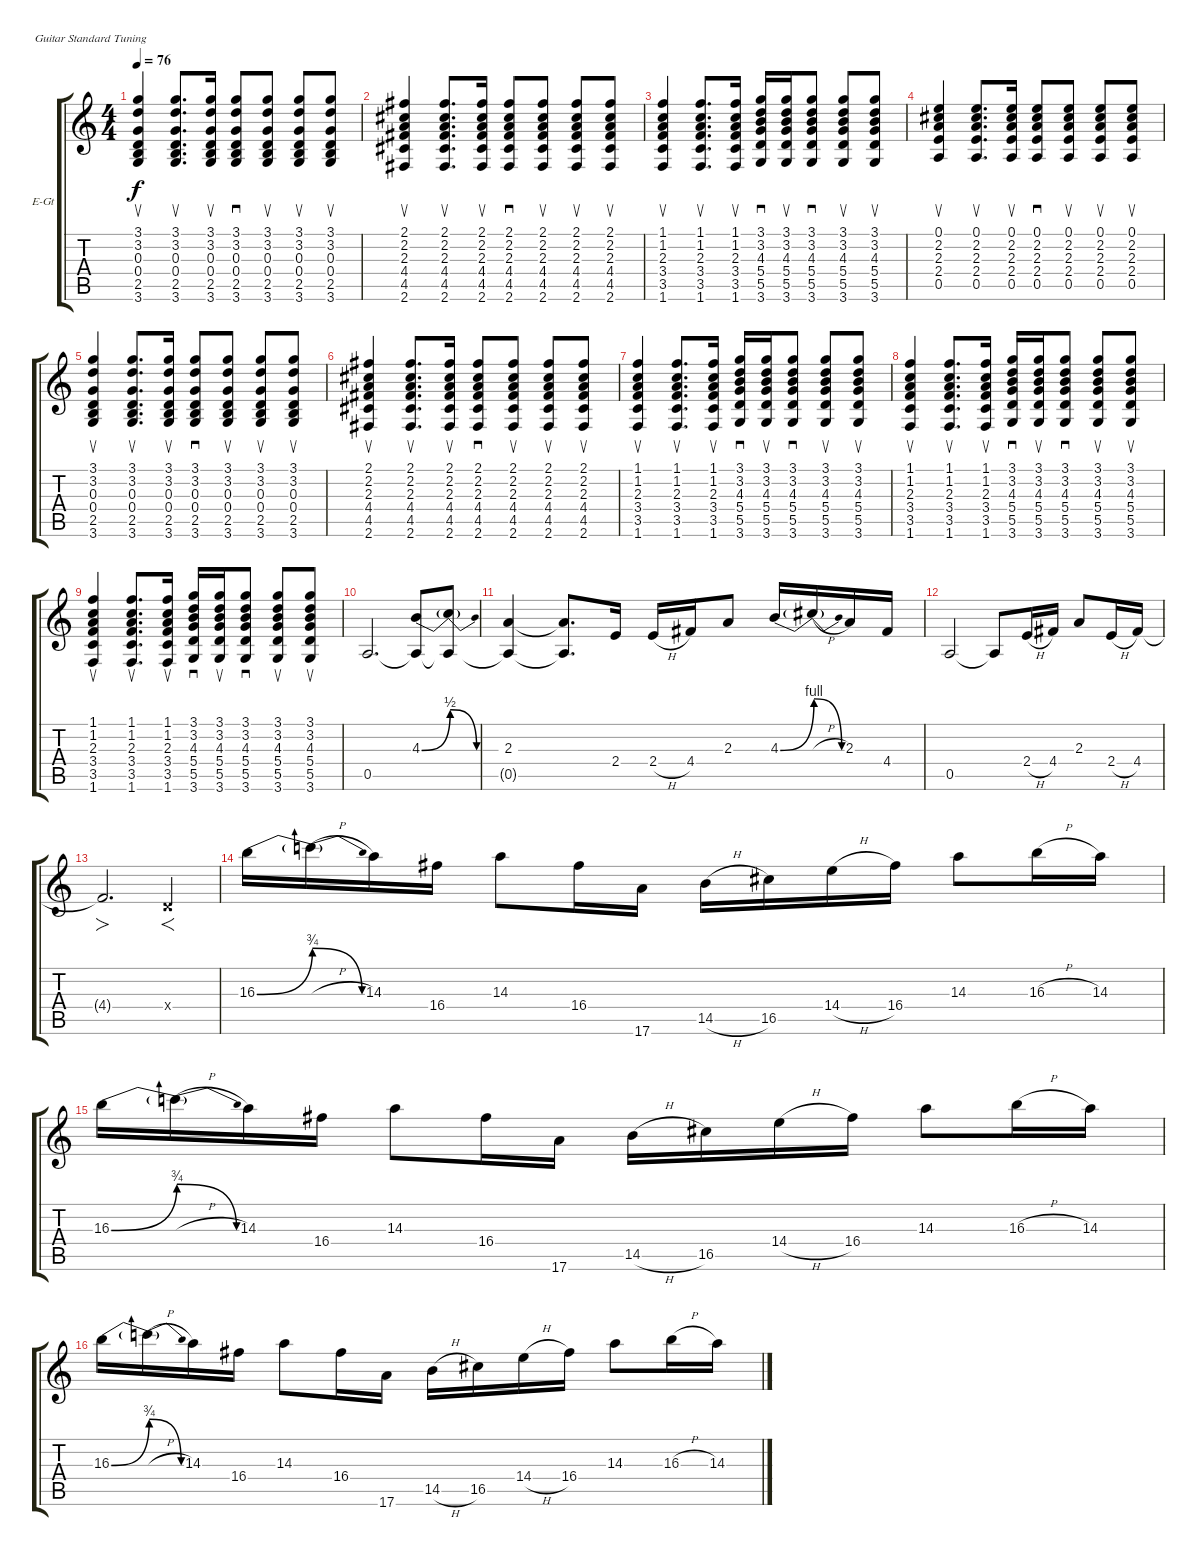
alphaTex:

\bracketExtendMode groupsimilarinstruments
\firstSystemTrackNameOrientation horizontal
\otherSystemsTrackNameOrientation horizontal
\track ("Distorted Rhythm Guitar" "E-Gt") {instrument overdrivenguitar}
\staff {score tabs}
\tuning (E4 B3 G3 D3 A2 E2)
\ts (4 4)
\tempo 76
\clef g2
\ks c
(3.1 3.2 0.3 0.4 2.5 3.6).4{su dy f} (3.1 3.2 0.3 0.4 2.5 3.6).8{d su} (3.1 3.2 0.3 0.4 2.5 3.6).16{su} (3.1 3.2 0.3 0.4 2.5 3.6).8{sd} (3.1 3.2 0.3 0.4 2.5 3.6).8{su} (3.1 3.2 0.3 0.4 2.5 3.6).8{su} (3.1 3.2 0.3 0.4 2.5 3.6).8{su} |
(2.1 2.2 2.3 4.4 4.5 2.6).4{su} (2.1 2.2 2.3 4.4 4.5 2.6).8{d su} (2.1 2.2 2.3 4.4 4.5 2.6).16{su} (2.1 2.2 2.3 4.4 4.5 2.6).8{sd} (2.1 2.2 2.3 4.4 4.5 2.6).8{su} (2.1 2.2 2.3 4.4 4.5 2.6).8{su} (2.1 2.2 2.3 4.4 4.5 2.6).8{su} |
(1.1 1.2 2.3 3.4 3.5 1.6).4{su} (1.1 1.2 2.3 3.4 3.5 1.6).8{d su} (1.1 1.2 2.3 3.4 3.5 1.6).16{su} (3.1 3.2 4.3 5.4 5.5 3.6).16{sd} (3.1 3.2 4.3 5.4 5.5 3.6).16{su} (3.1 3.2 4.3 5.4 5.5 3.6).8{sd} (3.1 3.2 4.3 5.4 5.5 3.6).8{su} (3.1 3.2 4.3 5.4 5.5 3.6).8{su} |
(0.1 2.2 2.3 2.4 0.5).4{su} (0.1 2.2 2.3 2.4 0.5).8{d su} (0.1 2.2 2.3 2.4 0.5).16{su} (0.1 2.2 2.3 2.4 0.5).8{sd} (0.1 2.2 2.3 2.4 0.5).8{su} (0.1 2.2 2.3 2.4 0.5).8{su} (0.1 2.2 2.3 2.4 0.5).8{su} |
(3.1 3.2 0.3 0.4 2.5 3.6).4{su} (3.1 3.2 0.3 0.4 2.5 3.6).8{d su} (3.1 3.2 0.3 0.4 2.5 3.6).16{su} (3.1 3.2 0.3 0.4 2.5 3.6).8{sd} (3.1 3.2 0.3 0.4 2.5 3.6).8{su} (3.1 3.2 0.3 0.4 2.5 3.6).8{su} (3.1 3.2 0.3 0.4 2.5 3.6).8{su} |
(2.1 2.2 2.3 4.4 4.5 2.6).4{su} (2.1 2.2 2.3 4.4 4.5 2.6).8{d su} (2.1 2.2 2.3 4.4 4.5 2.6).16{su} (2.1 2.2 2.3 4.4 4.5 2.6).8{sd} (2.1 2.2 2.3 4.4 4.5 2.6).8{su} (2.1 2.2 2.3 4.4 4.5 2.6).8{su} (2.1 2.2 2.3 4.4 4.5 2.6).8{su} |
(1.1 1.2 2.3 3.4 3.5 1.6).4{su} (1.1 1.2 2.3 3.4 3.5 1.6).8{d su} (1.1 1.2 2.3 3.4 3.5 1.6).16{su} (3.1 3.2 4.3 5.4 5.5 3.6).16{sd} (3.1 3.2 4.3 5.4 5.5 3.6).16{su} (3.1 3.2 4.3 5.4 5.5 3.6).8{sd} (3.1 3.2 4.3 5.4 5.5 3.6).8{su} (3.1 3.2 4.3 5.4 5.5 3.6).8{su} |
(1.1 1.2 2.3 3.4 3.5 1.6).4{su} (1.1 1.2 2.3 3.4 3.5 1.6).8{d su} (1.1 1.2 2.3 3.4 3.5 1.6).16{su} (3.1 3.2 4.3 5.4 5.5 3.6).16{sd} (3.1 3.2 4.3 5.4 5.5 3.6).16{su} (3.1 3.2 4.3 5.4 5.5 3.6).8{sd} (3.1 3.2 4.3 5.4 5.5 3.6).8{su} (3.1 3.2 4.3 5.4 5.5 3.6).8{su} |
(1.1 1.2 2.3 3.4 3.5 1.6).4{su} (1.1 1.2 2.3 3.4 3.5 1.6).8{d su} (1.1 1.2 2.3 3.4 3.5 1.6).16{su} (3.1 3.2 4.3 5.4 5.5 3.6).16{sd} (3.1 3.2 4.3 5.4 5.5 3.6).16{su} (3.1 3.2 4.3 5.4 5.5 3.6).8{sd} (3.1 3.2 4.3 5.4 5.5 3.6).8{su} (3.1 3.2 4.3 5.4 5.5 3.6).8{su} |
0.5.2{d} (4.3{be (bend 0 0 30.599999999999998 2)} 0.5{t}).8 (4.3{be (release 0 2 60 0) t} 0.5{t}).8 |
(2.3 0.5{t}).4 (2.3{t} 0.5{t}).8{d} 2.4.16 2.4{h}.16 4.4.16 2.3.8 4.3{be (bend 0 0 60 4)}.16 4.3{be (release 0 4 60 0) h t}.16 2.3.16 4.4.16 |
0.5.2 0.5{t}.8 2.4{h}.16 4.4.16 2.3.8 2.4{h}.16 4.4.16 |
4.4{t}.2{fo d} 0.4{x}.4{f} |
16.3{be (bend 0 0 59.4 3)}.16 16.3{be (release 0 3 60 0) h t}.16 14.3.16 16.4.16 14.3.8 16.4.16 17.6.16 14.5{h}.16 16.5.16 14.4{h}.16 16.4.16 14.3.8 16.3{h}.16 14.3.16 |
16.3{be (bend 0 0 59.4 3)}.16 16.3{be (release 0 3 60 0) h t}.16 14.3.16 16.4.16 14.3.8 16.4.16 17.6.16 14.5{h}.16 16.5.16 14.4{h}.16 16.4.16 14.3.8 16.3{h}.16 14.3.16 |
16.3{be (bend 0 0 59.4 3)}.16 16.3{be (release 0 3 60 0) h t}.16 14.3.16 16.4.16 14.3.8 16.4.16 17.6.16 14.5{h}.16 16.5.16 14.4{h}.16 16.4.16 14.3.8 16.3{h}.16 14.3.16
